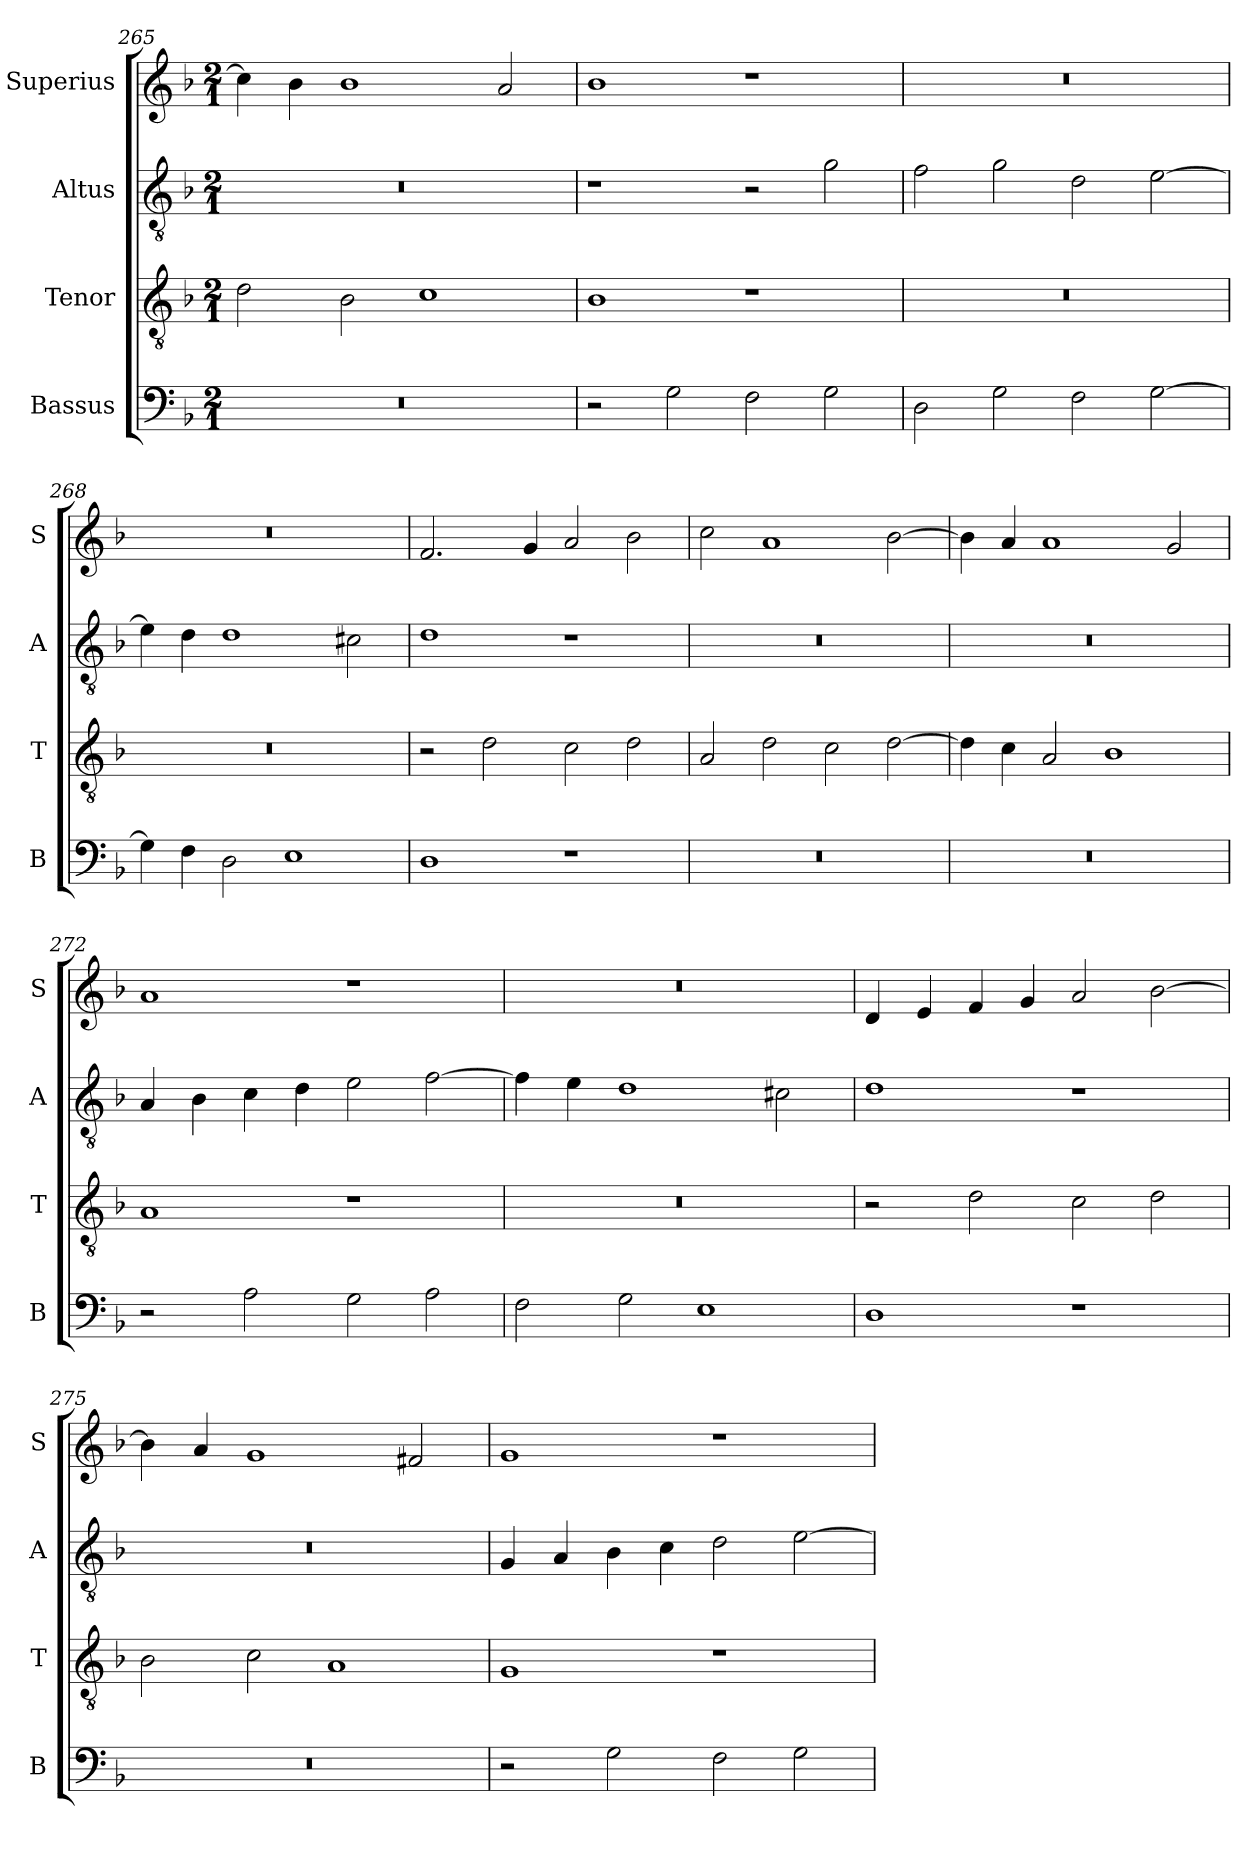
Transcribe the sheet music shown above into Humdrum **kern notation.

**kern	**kern	**kern	**kern
*part4	*part3	*part2	*part1
*staff4	*staff3	*staff2	*staff1
*I"Bassus	*I"Tenor	*I"Altus	*I"Superius
*I'B	*I'T	*I'A	*I'S
*clefF4	*clefGv2	*clefGv2	*clefG2
*k[b-]	*k[b-]	*k[b-]	*k[b-]
*M2/1	*M2/1	*M2/1	*M2/1
=265	=265	=265	=265
0r	2d\	0r	4cc\]
.	.	.	4b-\
.	2B-\	.	1b-
.	1c	.	.
.	.	.	2a/
=266	=266	=266	=266
2r	1B-	1r	1b-
2G\	.	.	.
2F\	1r	2r	1r
2G\	.	2g\	.
=267	=267	=267	=267
2D\	0r	2f\	0r
2G\	.	2g\	.
2F\	.	2d\	.
[2G\	.	[2e\	.
=268	=268	=268	=268
4G\]	0r	4e\]	0r
4F\	.	4d\	.
2D\	.	1d	.
1E	.	.	.
.	.	2c#X\	.
=269	=269	=269	=269
1D	2r	1d	2.f/
.	2d\	.	.
.	.	.	4g/
1r	2c\	1r	2a/
.	2d\	.	2b-\
=270	=270	=270	=270
0r	2A/	0r	2cc\
.	2d\	.	1a
.	2c\	.	.
.	[2d\	.	[2b-\
=271	=271	=271	=271
0r	4d\]	0r	4b-\]
.	4c\	.	4a/
.	2A/	.	1a
.	1B-	.	.
.	.	.	2g/
=272	=272	=272	=272
2r	1A	4A/	1a
.	.	4B-\	.
2A\	.	4c\	.
.	.	4d\	.
2G\	1r	2e\	1r
2A\	.	[2f\	.
=273	=273	=273	=273
2F\	0r	4f\]	0r
.	.	4e\	.
2G\	.	1d	.
1E	.	.	.
.	.	2c#X\	.
=274	=274	=274	=274
1D	2r	1d	4d/
.	.	.	4e/
.	2d\	.	4f/
.	.	.	4g/
1r	2c\	1r	2a/
.	2d\	.	[2b-\
=275	=275	=275	=275
0r	2B-\	0r	4b-\]
.	.	.	4a/
.	2c\	.	1g
.	1A	.	.
.	.	.	2f#X/
=276	=276	=276	=276
2r	1G	4G/	1g
.	.	4A/	.
2G\	.	4B-\	.
.	.	4c\	.
2F\	1r	2d\	1r
2G\	.	[2e\	.
=	=	=	=
*-	*-	*-	*-
